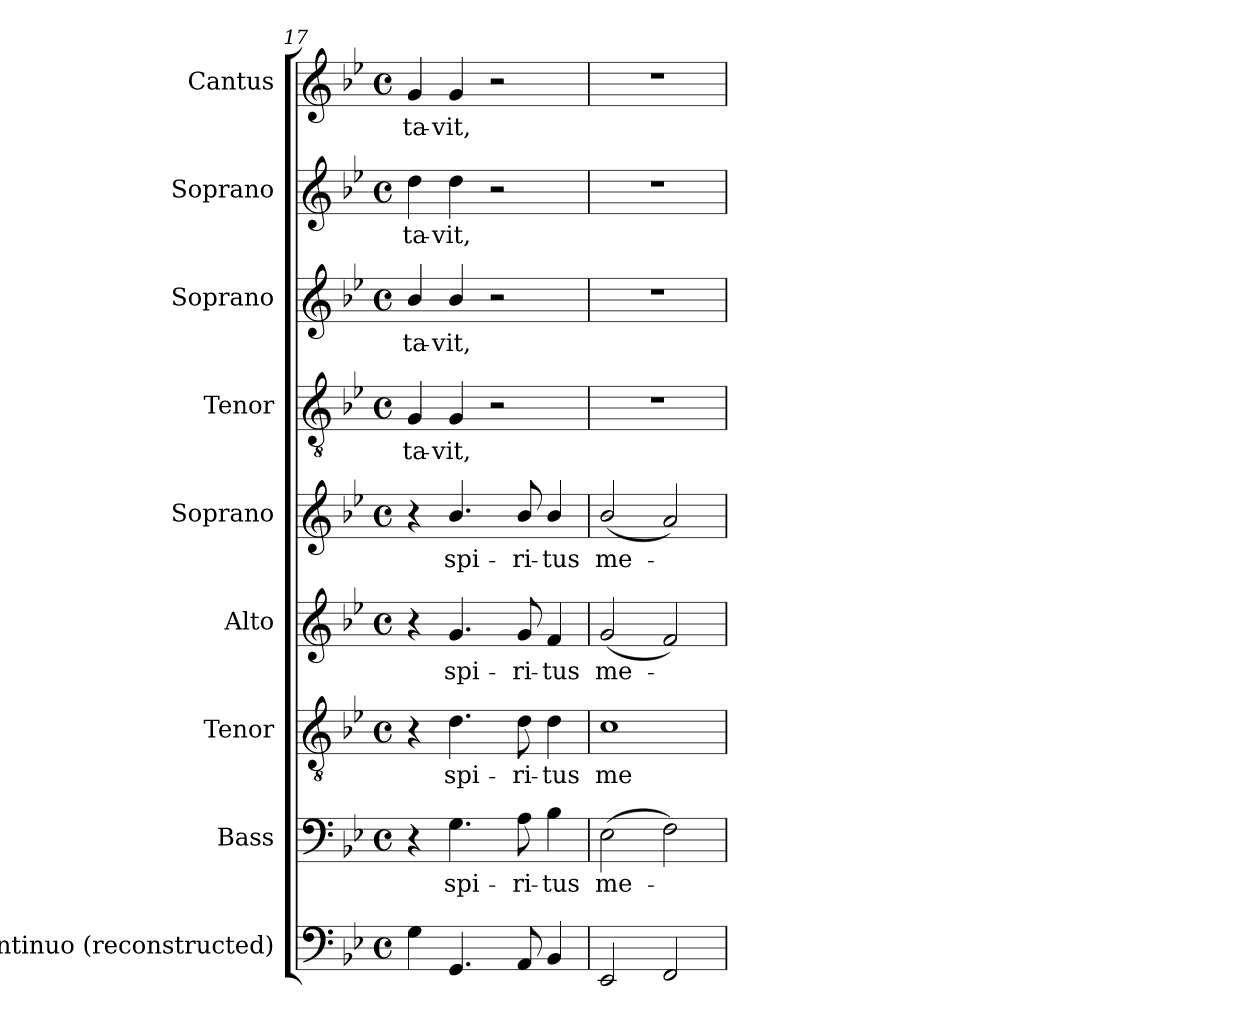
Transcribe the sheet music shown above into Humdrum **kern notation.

**kern	**kern	**text	**kern	**text	**kern	**text	**kern	**text	**kern	**text	**kern	**text	**kern	**text	**kern	**text
*part9	*part8	*part8	*part7	*part7	*part6	*part6	*part5	*part5	*part4	*part4	*part3	*part3	*part2	*part2	*part1	*part1
*staff9	*staff8	*staff8	*staff7	*staff7	*staff6	*staff6	*staff5	*staff5	*staff4	*staff4	*staff3	*staff3	*staff2	*staff2	*staff1	*staff1
*I"Continuo (reconstructed)	*I"Bass	*	*I"Tenor	*	*I"Alto	*	*I"Soprano	*	*I"Tenor	*	*I"Soprano	*	*I"Soprano	*	*I"Cantus	*
*I'Cont.	*I'B.	*	*I'T.	*	*I'A.	*	*I'S.	*	*I'T.	*	*I'S.	*	*I'S.	*	*I'S.	*
*clefF4	*clefF4	*	*clefGv2	*	*clefG2	*	*clefG2	*	*clefGv2	*	*clefG2	*	*clefG2	*	*clefG2	*
*	*	*	*ITrd7c12	*	*	*	*	*	*ITrd7c12	*	*	*	*	*	*	*
*k[b-e-]	*k[b-e-]	*	*k[b-e-]	*	*k[b-e-]	*	*k[b-e-]	*	*k[b-e-]	*	*k[b-e-]	*	*k[b-e-]	*	*k[b-e-]	*
*g:	*g:	*	*g:	*	*g:	*	*g:	*	*g:	*	*g:	*	*g:	*	*g:	*
*M4/4	*M4/4	*	*M4/4	*	*M4/4	*	*M4/4	*	*M4/4	*	*M4/4	*	*M4/4	*	*M4/4	*
*met(c)	*met(c)	*	*met(c)	*	*met(c)	*	*met(c)	*	*met(c)	*	*met(c)	*	*met(c)	*	*met(c)	*
=17	=17	=17	=17	=17	=17	=17	=17	=17	=17	=17	=17	=17	=17	=17	=17	=17
!	!	!	!	!	!	!	!	!	!	!LO:LY:b:color=#000000	!	!	!	!	!	!
!	!	!	!	!	!	!	!	!	!	!	!	!LO:LY:b:color=#000000	!	!	!	!
!	!	!	!	!	!	!	!	!	!	!	!	!	!	!LO:LY:b:color=#000000	!	!
!	!	!	!	!	!	!	!	!	!	!	!	!	!	!	!	!LO:LY:b:color=#000000
4Gi\	4r	.	4r	.	4r	.	4r	.	4GGi/	-ta-	4b-i/	-ta-	4ddi\	-ta-	4gi/	-ta-
!	!	!LO:LY:b:color=#000000	!	!	!	!	!	!	!	!	!	!	!	!	!	!
!	!	!	!	!LO:LY:b:color=#000000	!	!	!	!	!	!	!	!	!	!	!	!
!	!	!	!	!	!	!LO:LY:b:color=#000000	!	!	!	!	!	!	!	!	!	!
!	!	!	!	!	!	!	!	!LO:LY:b:color=#000000	!	!	!	!	!	!	!	!
!	!	!	!	!	!	!	!	!	!	!LO:LY:b:color=#000000	!	!	!	!	!	!
!	!	!	!	!	!	!	!	!	!	!	!	!LO:LY:b:color=#000000	!	!	!	!
!	!	!	!	!	!	!	!	!	!	!	!	!	!	!LO:LY:b:color=#000000	!	!
!	!	!	!	!	!	!	!	!	!	!	!	!	!	!	!	!LO:LY:b:color=#000000
4.GGi/	4.Gi\	spi-	4.Di\	spi-	4.gi/	spi-	4.b-i/	spi-	4GGi/	-vit,	4b-i/	-vit,	4ddi\	-vit,	4gi/	-vit,
.	.	.	.	.	.	.	.	.	2r	.	2r	.	2r	.	2r	.
!	!	!LO:LY:b:color=#000000	!	!	!	!	!	!	!	!	!	!	!	!	!	!
!	!	!	!	!LO:LY:b:color=#000000	!	!	!	!	!	!	!	!	!	!	!	!
!	!	!	!	!	!	!LO:LY:b:color=#000000	!	!	!	!	!	!	!	!	!	!
!	!	!	!	!	!	!	!	!LO:LY:b:color=#000000	!	!	!	!	!	!	!	!
8AAi/	8Ai\	-ri-	8Di\	-ri-	8gi/	-ri-	8b-i/	-ri-	.	.	.	.	.	.	.	.
!	!	!LO:LY:b:color=#000000	!	!	!	!	!	!	!	!	!	!	!	!	!	!
!	!	!	!	!LO:LY:b:color=#000000	!	!	!	!	!	!	!	!	!	!	!	!
!	!	!	!	!	!	!LO:LY:b:color=#000000	!	!	!	!	!	!	!	!	!	!
!	!	!	!	!	!	!	!	!LO:LY:b:color=#000000	!	!	!	!	!	!	!	!
4BB-i/	4B-i\	-tus	4Di\	-tus	4fi/	-tus	4b-i/	-tus	.	.	.	.	.	.	.	.
=18	=18	=18	=18	=18	=18	=18	=18	=18	=18	=18	=18	=18	=18	=18	=18	=18
!	!	!LO:LY:b:color=#000000	!	!	!	!	!	!	!	!	!	!	!	!	!	!
!	!	!	!	!LO:LY:b:color=#000000	!	!	!	!	!	!	!	!	!	!	!	!
!	!	!	!	!	!	!LO:LY:b:color=#000000	!	!	!	!	!	!	!	!	!	!
!	!	!	!	!	!	!	!	!LO:LY:b:color=#000000	!	!	!	!	!	!	!	!
2EE-i/	(2E-i\	me-	1Ci	me-	(2gi/	me-	(2b-i/	me-	1r	.	1r	.	1r	.	1r	.
2FFi/	2Fi\)	.	.	.	2fi/)	.	2ai/)	.	.	.	.	.	.	.	.	.
=	=	=	=	=	=	=	=	=	=	=	=	=	=	=	=	=
*-	*-	*-	*-	*-	*-	*-	*-	*-	*-	*-	*-	*-	*-	*-	*-	*-
